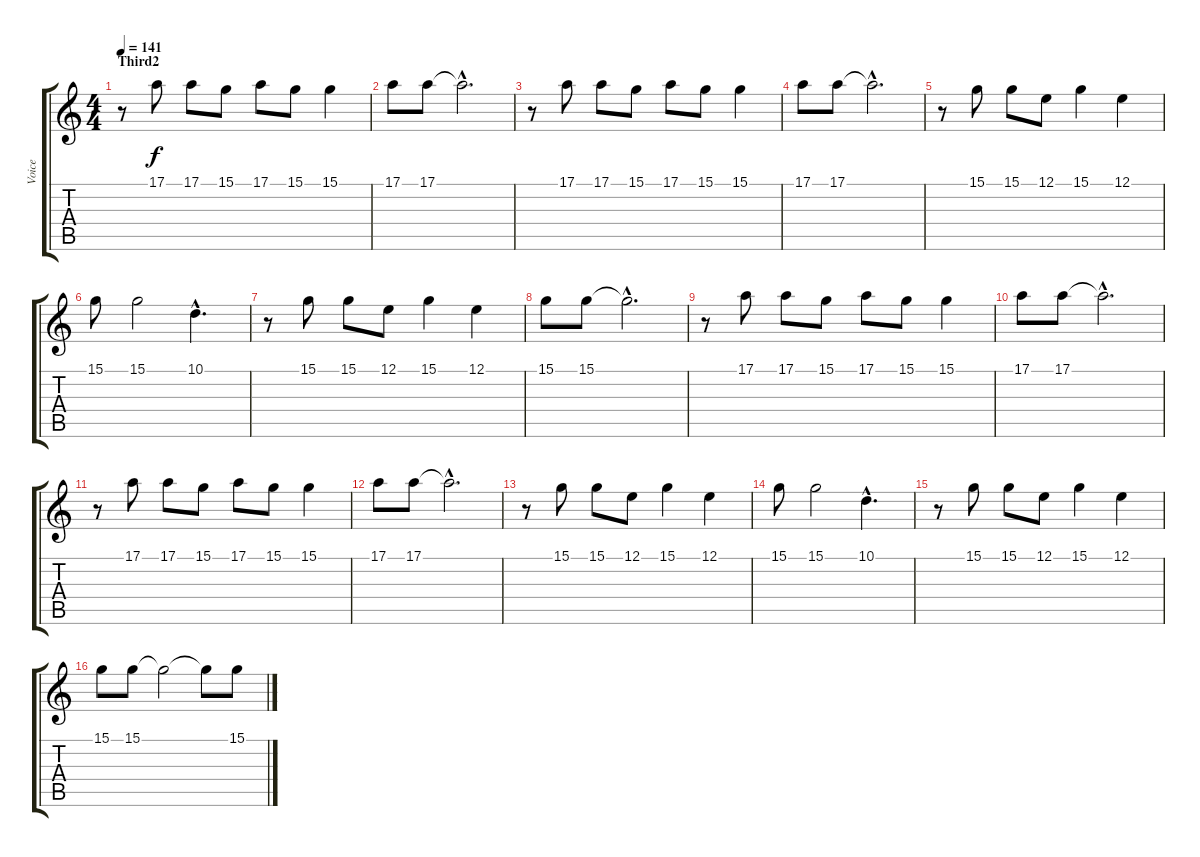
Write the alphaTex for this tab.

\track ("Voice" "Voice") {instrument synthvoice}
\staff {score tabs}
\tuning (E4 B3 G3 D3 A2 E2) {hide}
\ts (4 4)
\section ("" "Third2")
\tempo 141
\clef g2
\ks c
r.8{dy f} 17.1.8 17.1.8 15.1.8 17.1.8 15.1.8 15.1.4 |
17.1.8 17.1.8 17.1{hac t}.2{d} |
r.8 17.1.8 17.1.8 15.1.8 17.1.8 15.1.8 15.1.4 |
17.1.8 17.1.8 17.1{hac t}.2{d} |
r.8 15.1.8 15.1.8 12.1.8 15.1.4 12.1.4 |
15.1.8 15.1.2 10.1{hac}.4{d} |
r.8 15.1.8 15.1.8 12.1.8 15.1.4 12.1.4 |
15.1.8 15.1.8 15.1{hac t}.2{d} |
r.8 17.1.8 17.1.8 15.1.8 17.1.8 15.1.8 15.1.4 |
17.1.8 17.1.8 17.1{hac t}.2{d} |
r.8 17.1.8 17.1.8 15.1.8 17.1.8 15.1.8 15.1.4 |
17.1.8 17.1.8 17.1{hac t}.2{d} |
r.8 15.1.8 15.1.8 12.1.8 15.1.4 12.1.4 |
15.1.8 15.1.2 10.1{hac}.4{d} |
r.8 15.1.8 15.1.8 12.1.8 15.1.4 12.1.4 |
15.1.8 15.1.8 15.1{t}.2 15.1{t}.8 15.1.8
